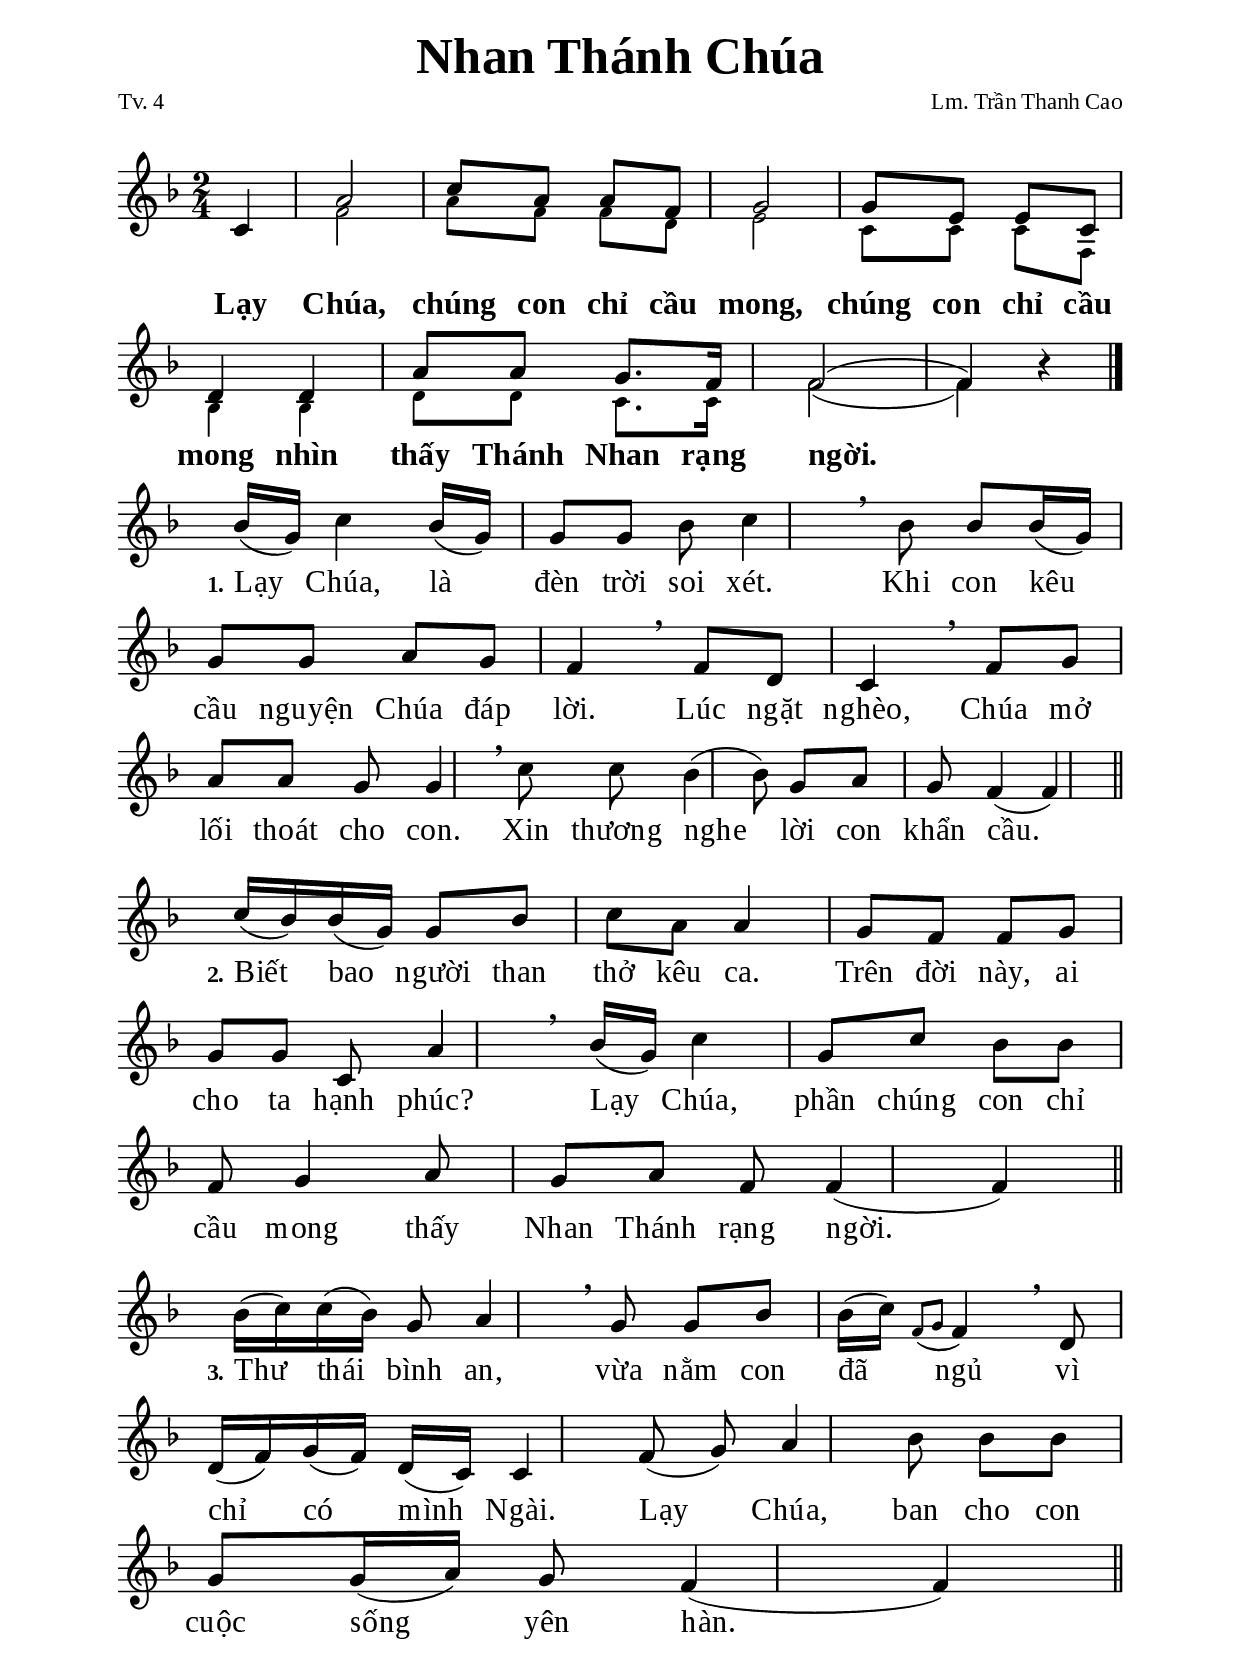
% Cài đặt chung
\version "2.20.0"
\include "english.ly"

\header {
  title = \markup { \fontsize #3 "Nhan Thánh Chúa" }
  poet = "Tv. 4"
  composer = "Lm. Trần Thanh Cao"
  arranger = " "
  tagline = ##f
}

\paper {
  #(set-paper-size "a4")
  top-margin = 10\mm
  bottom-margin = 10\mm
  left-margin = 20\mm
  right-margin = 20\mm
  indent = #0
  #(define fonts
    (make-pango-font-tree
      "Liberation Serif"
      "Liberation Serif"
      "Liberation Serif"
      (/ 20 20)))
  page-count = #1
}

% Nhạc điệp khúc
nhacDiepKhucSop= \relative c' {
  \partial 4 c4 |
  a'2 |
  c8 a a f |
  g2 |
  g8 e e c |
  d4 d |
  a'8 a g8. f16 |
  f2 ( |
  f4) r4 \bar "|."
}

nhacDiepKhucBass= \relative c' {
  \skip 4
  f2 |
  a8 f f d |
  e2 |
  c8 c c f, |
  bf4 bf |
  d8 d c8. c16 |
  f2 ( |
  f4) r
}

% Nhạc phiên khúc
nhacPhienKhucMot = \relative c'' {
  bf16 (g) c4 bf16 (g) g8 g bf c4 \breathe
  bf8 bf bf16 (g) g8 g a g f4 \breathe
  f8 d c4 \breathe
  f8 g a a g g4 \breathe
  c8 c bf4 (bf8) 
  g a g f4 (f) \bar "||"
}

nhacPhienKhucHai = \relative c'' {
  c16 (bf) bf (g) g8 bf c a a4 g8 f f g g g c, a'4 \breathe
  bf16 (g) c4 g8 c bf bf f g4 a8 g a f f4 (f) \bar "||"
}

nhacPhienKhucBa = \relative c'' {
  bf16 (c) c (bf) g8 a4 \breathe
  g8 g bf bf16 (c)
  \acciaccatura { f,8 g } f4 \breathe
  d8 d16 (f) g (f) d (c) c4 f8 (g) a4 bf8 bf bf
  g g16 (a) g8 f4 (f) \bar "||"
}

% Lời điệp khúc
loiDiepKhuc = \lyricmode {
  Lạy Chúa, chúng con chỉ cầu mong,
  chúng con chỉ cầu mong nhìn thấy Thánh Nhan rạng ngời.
}

% Lời phiên khúc
loiPhienKhucMot = \lyricmode {
  \set stanza = #"1."
  Lạy Chúa, là đèn trời soi xét.
  Khi con kêu cầu nguyện Chúa đáp lời.
  Lúc ngặt nghèo, Chúa mở lối thoát cho con.
  Xin thương nghe lời con khẩn cầu.
}

loiPhienKhucHai = \lyricmode {
  \set stanza = #"2."
  Biết bao người than thở kêu ca.
  Trên đời này, ai cho ta hạnh phúc?
  Lạy Chúa, phần chúng con chỉ cầu mong
  thấy Nhan Thánh rạng ngời.
}

loiPhienKhucBa = \lyricmode {
  \set stanza = #"3."
  Thư thái bình an, vừa nằm con đã ngủ vì chỉ có mình Ngài.
  Lạy Chúa, ban cho con cuộc sống yên hàn.
}


% Dàn trang
\score {
  \new ChoirStaff <<
    \new Staff = diepKhuc \with {
        \consists "Merge_rests_engraver"
        \magnifyStaff #(magstep +1)
      }
      <<
      \new Voice = beSop {
        \voiceOne \key f \major \time 2/4 \nhacDiepKhucSop
      }
      \new Voice = beBas {
        \override NoteHead.font-size = #-2
        \voiceTwo \key f \major \time 2/4 \nhacDiepKhucBass
      }
    >>
    \new Lyrics \lyricsto beSop \loiDiepKhuc
  >>
  \layout {
    \override Lyrics.LyricText.font-series = #'bold
    \override Lyrics.LyricText.font-size = #+3
    \override Lyrics.LyricSpace.minimum-distance = #2.0
    \override Score.BarNumber.break-visibility = ##(#f #f #f)
    \override Score.SpacingSpanner.uniform-stretching = ##t
  }
}

\score {
  \new ChoirStaff <<
    \new Staff = phienKhuc \with {
        \magnifyStaff #(magstep +1)
      }
      <<
      \new Voice = beSop {
        \key f \major \time 2/4 \nhacPhienKhucMot
      }
    >>
    \new Lyrics \lyricsto beSop \loiPhienKhucMot
  >>
  \layout {
    \override Staff.TimeSignature.transparent = ##t
    \override Lyrics.LyricText.font-size = #+3
    \override Lyrics.LyricSpace.minimum-distance = #2.0
    \override Score.BarNumber.break-visibility = ##(#f #f #f)
    \override Score.SpacingSpanner.uniform-stretching = ##t
    \set Score.barAlways = ##t
    \set Score.defaultBarType = ""
  } 
}

\score {
  \new ChoirStaff <<
    \new Staff = phienKhuc \with {
        \magnifyStaff #(magstep +1)
      }
      <<
      \new Voice = beSop {
        \key f \major \time 2/4 \nhacPhienKhucHai
      }
    >>
    \new Lyrics \lyricsto beSop \loiPhienKhucHai
  >>
  \layout {
    \override Staff.TimeSignature.transparent = ##t
    \override Lyrics.LyricText.font-size = #+3
    \override Lyrics.LyricSpace.minimum-distance = #2.0
    \override Score.BarNumber.break-visibility = ##(#f #f #f)
    \override Score.SpacingSpanner.uniform-stretching = ##t
    \set Score.barAlways = ##t
    \set Score.defaultBarType = ""
  } 
}

\score {
  \new ChoirStaff <<
    \new Staff = phienKhuc \with {
        \magnifyStaff #(magstep +1)
      }
      <<
      \new Voice = beSop {
        \key f \major \time 2/4 \nhacPhienKhucBa
      }
    >>
    \new Lyrics \lyricsto beSop \loiPhienKhucBa
  >>
  \layout {
    \override Staff.TimeSignature.transparent = ##t
    \override Lyrics.LyricText.font-size = #+3
    \override Lyrics.LyricSpace.minimum-distance = #2.0
    \override Score.BarNumber.break-visibility = ##(#f #f #f)
    \override Score.SpacingSpanner.uniform-stretching = ##t
    \set Score.barAlways = ##t
    \set Score.defaultBarType = ""
  } 
}
